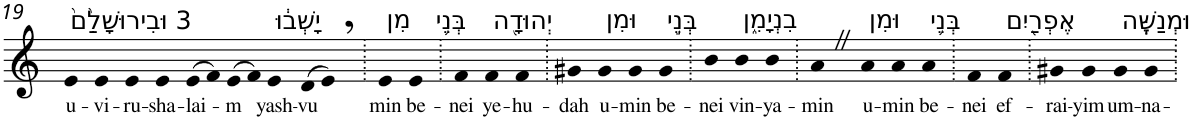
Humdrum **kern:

**kern	**text
*part1	*part1
*staff1	*staff1
*I"Piano	*
*I'Pno	*
!!LO:PB:g=z
*clefG2	*
*k[]	*
=19	=19
!LO:TX:a:t=3 וּבִירוּשָׁלִַ֙ם֙	!
!	!LO:LY:b
4e	u-
!	!LO:LY:b
4e	-vi-
!	!LO:LY:b
4e	-ru-
!	!LO:LY:b
4e	-sha-
!	!LO:LY:b
(>8e	-lai-
8f)	.
!	!LO:LY:b
(>8e	-m
8f)	.
!LO:TX:a:t=יָשְׁב֔וּ	!
!	!LO:LY:b
4e	yash-
!	!LO:LY:b
(>8d	-vu
8e,)	.
=20.	=20.
!LO:TX:a:t=מִן	!
!	!LO:LY:b
4e	min
!LO:TX:a:t=בְּנֵ֥י	!
!	!LO:LY:b
4e	be-
=21.	=21.
!	!LO:LY:b
4f	-nei
!LO:TX:a:t=יְהוּדָ֖ה	!
!	!LO:LY:b
4f	ye-
!	!LO:LY:b
4f	-hu-
=22.	=22.
!	!LO:LY:b
4g#X	-dah
!LO:TX:a:t=וּמִן	!
!	!LO:LY:b
4g#	u-
!	!LO:LY:b
4g#	-min
!LO:TX:a:t=בְּנֵ֣י	!
!	!LO:LY:b
4g#	be-
=23.	=23.
!	!LO:LY:b
4b	-nei
!LO:TX:a:t=בִנְיָמִ֑ן	!
!	!LO:LY:b
4b	vin-
!	!LO:LY:b
4b	-ya-
=24.	=24.
!	!LO:LY:b
4aZ	-min
!LO:TX:a:t=וּמִן	!
!	!LO:LY:b
4a	u-
!	!LO:LY:b
4a	-min
!LO:TX:a:t=בְּנֵ֥י	!
!	!LO:LY:b
4a	be-
=25.	=25.
!	!LO:LY:b
4f	-nei
!LO:TX:a:t=אֶפְרַ֖יִם	!
!	!LO:LY:b
4f	ef-
=26.	=26.
!	!LO:LY:b
4g#X	-rai-
!	!LO:LY:b
4g#	-yim
!LO:TX:a:t=וּמְנַשֶּֽׁה	!
!	!LO:LY:b
4g#	um-
!	!LO:LY:b
4g#	-na-
=.	=.
*-	*-
